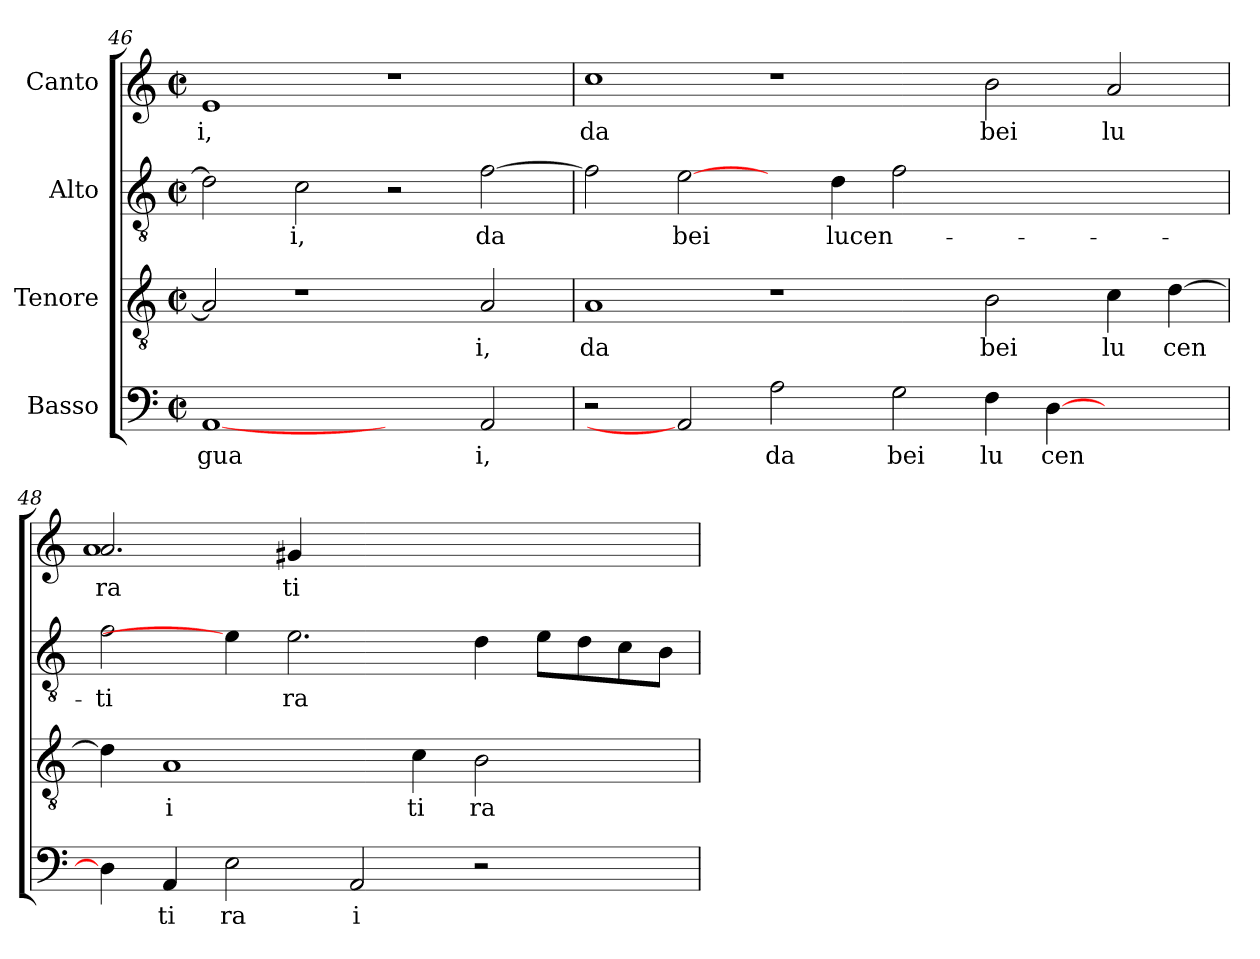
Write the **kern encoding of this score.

**kern	**text	**kern	**text	**kern	**text	**kern	**text
*part4	*part4	*part3	*part3	*part2	*part2	*part1	*part1
*staff4	*staff4	*staff3	*staff3	*staff2	*staff2	*staff1	*staff1
*I"Basso	*	*I"Tenore	*	*I"Alto	*	*I"Canto	*
*clefF4	*	*clefGv2	*	*clefGv2	*	*clefG2	*
*M2/2	*	*M2/2	*	*M2/2	*	*M2/2	*
*met(c|)	*	*met(c|)	*	*met(c|)	*	*met(c|)	*
=46	=46	=46	=46	=46	=46	=46	=46
!	!LO:LY:b:cj	!	!	!	!	!	!LO:LY:b:cj
[1AA	gua	2A/]	.	2d\]	.	1e	i,
!	!	!	!	!	!LO:LY:b:cj	!	!
.	.	1r	.	2c\	-i,	.	.
2ryy	.	.	.	2r	.	1r	.
!	!LO:LY:b:cj	!	!LO:LY:b:cj	!	!LO:LY:b:cj	!	!
2AA/	i,	2A/	i,	[>2f\	da	.	.
=47	=47	=47	=47	=47	=47	=47	=47
!	!	!	!LO:LY:b:cj	!	!	!	!LO:LY:b:cj
2r	.	1A	da	2f\]	.	1cc	da
!	!	!	!	!	!LO:LY:b:cj	!	!
2AA]	.	.	.	[2e\	bei	.	.
!	!LO:LY:b:cj	!	!	!	!	!	!
2A\	da	1r	.	4ryy	.	1r	.
!	!	!	!	!	!LO:LY:b	!	!
.	.	.	.	4d\	lucen-	.	.
!	!LO:LY:b:cj	!	!	!	!	!	!
2G\	bei	.	.	2f\	.	.	.
!	!LO:LY:b:cj	!	!LO:LY:b:cj	!	!	!	!LO:LY:b:cj
4F\	lu	2B\	bei	1ryy	.	2b\	bei
!	!LO:LY:b	!	!	!	!	!	!
[>4D\	cen	.	.	.	.	.	.
!	!	!	!LO:LY:b:cj	!	!	!	!LO:LY:b:cj
2ryy	.	4c\	lu	.	.	2a/	lu
!	!	!	!LO:LY:b	!	!	!	!
.	.	[>4d\	cen	.	.	.	.
!!LO:PB:g=z
=48	=48	=48	=48	=48	=48	=48	=48
!	!	!	!	!	!LO:LY:b:cj	!	!LO:LY:b:cj
*	*	*	*	*	*	*^	*
!	!	!	!	!	!	!	!	!LO:LY:b:cj
4D\]	.	4d\]	.	2f\	-ti	2.a/	1a	ra
!	!LO:LY:b:cj	!	!LO:LY:b:cj	!	!	!	!	!
4AA/	ti	1A	i	.	.	.	.	.
!	!LO:LY:b:cj	!	!	!	!	!	!	!
2E\	ra	.	.	4e\]	.	.	.	.
!	!	!	!	!	!LO:LY:b:cj	!	!	!LO:LY:b:cj
.	.	.	.	2.e\	ra	4g#X/	.	ti
!	!LO:LY:b:cj	!	!	!	!	!	!	!
2AA/	i	.	.	.	.	1ryy	1ryy	.
!	!	!	!LO:LY:b:cj	!	!	!	!	!
.	.	4c\	ti	.	.	.	.	.
!	!	!	!LO:LY:b:cj	!	!	!	!	!
2r	.	2B\	ra	4d\	.	.	.	.
.	.	.	.	8e\L	.	.	.	.
.	.	.	.	8d\	.	.	.	.
4ryy	.	4ryy	.	8c\	.	4ryy	4ryy	.
.	.	.	.	8B\J	.	.	.	.
*	*	*	*	*	*	*v	*v	*
=	=	=	=	=	=	=	=
*-	*-	*-	*-	*-	*-	*-	*-
